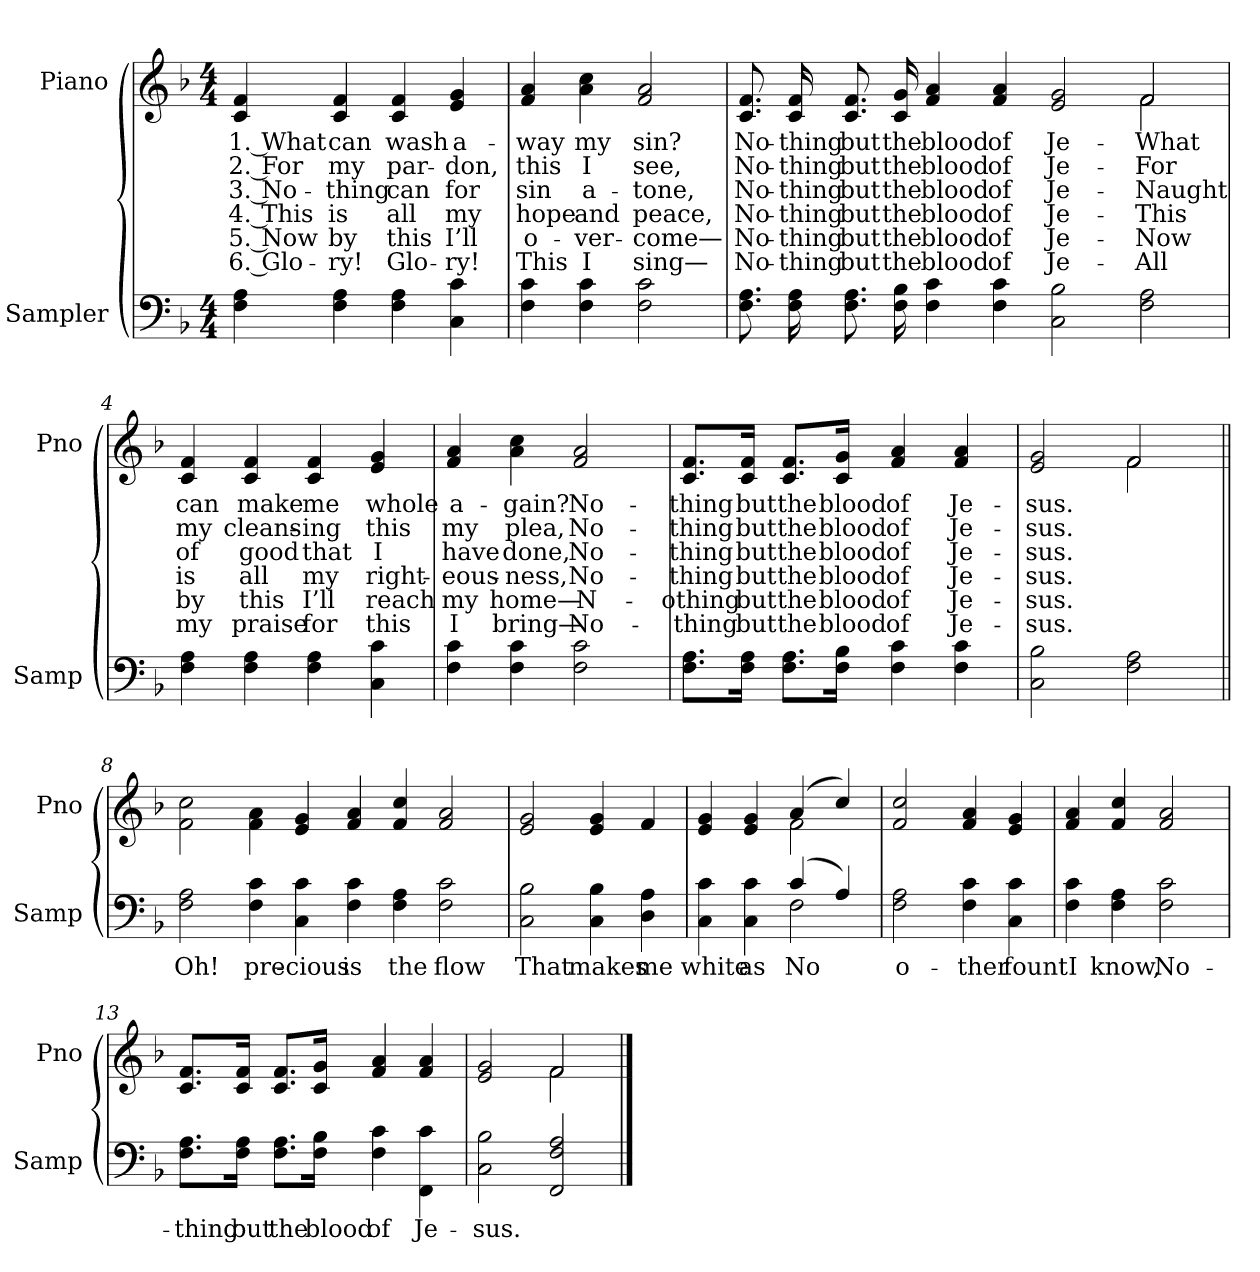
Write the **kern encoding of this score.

**kern	**text	**kern	**text	**text	**text	**text	**text	**text
*part2	*part2	*part1	*part1	*part1	*part1	*part1	*part1	*part1
*staff2	*staff2	*staff1	*staff1	*staff1	*staff1	*staff1	*staff1	*staff1
*I"Sampler	*	*I"Piano	*	*	*	*	*	*
*I'Samp	*	*I'Pno	*	*	*	*	*	*
*clefF4	*	*clefG2	*	*	*	*	*	*
*k[b-]	*	*k[b-]	*	*	*	*	*	*
*F:	*	*F:	*	*	*	*	*	*
*M4/4	*	*M4/4	*	*	*	*	*	*
=1	=1	=1	=1	=1	=1	=1	=1	=1
4F 4A	.	4c/ 4f/	1. What	2. For	3. No-	4. This	5. Now	6. Glo-
4F 4A	.	4c 4f	can	my	-thing	is	by	-ry!
4F 4A	.	4c 4f	wash	par-	can	all	this	Glo-
4C 4c	.	4e 4g	a-	-don,	for	my	I’ll	-ry!
=2	=2	=2	=2	=2	=2	=2	=2	=2
4F 4c	.	4f 4a	-way	this	sin	hope	o-	This
4F 4c	.	4a 4cc	my	I	a-	and	-ver-	I
2F 2c	.	2f 2a	sin?	see,	-tone,	peace,	-come—	sing—
=3	=3	=3	=3	=3	=3	=3	=3	=3
*	*	*^	*	*	*	*	*	*
8.F 8.A	.	8.c 8.f	1.ryy	No-	No-	No-	No-	No-	No-
16F 16A	.	16c 16f	.	-thing	-thing	-thing	-thing	-thing	-thing
8.F 8.A	.	8.c 8.f	.	but	but	but	but	but	but
16F 16B-	.	16c 16g	.	the	the	the	the	the	the
4F 4c	.	4f 4a	.	blood	blood	blood	blood	blood	blood
4F 4c	.	4f 4a	.	of	of	of	of	of	of
2C 2B-	.	2e 2g	.	Je-	Je-	Je-	Je-	Je-	Je-
2F 2A	.	2f/	2f	What	For	Naught	This	Now	All
*	*	*v	*v	*	*	*	*	*	*
=4	=4	=4	=4	=4	=4	=4	=4	=4
4F 4A	.	4c 4f	can	my	of	is	by	my
4F 4A	.	4c 4f	make	cleans-	good	all	this	praise
4F 4A	.	4c 4f	me	-ing	that	my	I’ll	for
4C 4c	.	4e 4g	whole	this	I	right-	reach	this
=5	=5	=5	=5	=5	=5	=5	=5	=5
4F 4c	.	4f 4a	a-	my	have	-eous-	my	I
4F 4c	.	4a 4cc	-gain?	plea,	done,	-ness,	home—	bring—
2F 2c	.	2f 2a	No-	No-	No-	No-	N-	No-
=6	=6	=6	=6	=6	=6	=6	=6	=6
8.F\ 8.A\L	.	8.c/ 8.f/L	-thing	-thing	-thing	-thing	-othing	-thing
16F\ 16A\Jk	.	16c/ 16f/Jk	but	but	but	but	but	but
8.F\ 8.A\L	.	8.c/ 8.f/L	the	the	the	the	the	the
16F\ 16B-\Jk	.	16c/ 16g/Jk	blood	blood	blood	blood	blood	blood
4F 4c	.	4f 4a	of	of	of	of	of	of
4F 4c	.	4f 4a	Je-	Je-	Je-	Je-	Je-	Je-
=7	=7	=7	=7	=7	=7	=7	=7	=7
*	*	*^	*	*	*	*	*	*
2C 2B-	.	2e 2g	2ryy	-sus.	-sus.	-sus.	-sus.	-sus.	-sus.
2F 2A	.	2f/	2f	.	.	.	.	.	.
=8||	=8||	=8||	=8||	=8||	=8||	=8||	=8||	=8||	=8||
!	!	!LO:TX:t=Refrain	!	!	!	!	!	!	!
*	*	*v	*v	*	*	*	*	*	*
2F 2A	Oh!	2f\ 2cc\	.	.	.	.	.	.
4F 4c	pre-	4f\ 4a\	.	.	.	.	.	.
4C 4c	-cious	4e 4g	.	.	.	.	.	.
4F 4c	is	4f 4a	.	.	.	.	.	.
4F 4A	the	4f 4cc	.	.	.	.	.	.
2F 2c	flow	2f 2a	.	.	.	.	.	.
=9	=9	=9	=9	=9	=9	=9	=9	=9
2C 2B-	That	2e 2g	.	.	.	.	.	.
4C 4B-	makes	4e 4g	.	.	.	.	.	.
4D 4A	me	4f	.	.	.	.	.	.
=10	=10	=10	=10	=10	=10	=10	=10	=10
*^	*	*^	*	*	*	*	*	*
4C 4c	2ryy	white	4e 4g	2ryy	.	.	.	.	.	.
4C 4c	.	as	4e 4g	.	.	.	.	.	.	.
(4c/	2F	No	(4a/	2f	.	.	.	.	.	.
4A)	.	.	4cc)	.	.	.	.	.	.	.
*v	*v	*	*	*	*	*	*	*	*	*
*	*	*v	*v	*	*	*	*	*	*
=11	=11	=11	=11	=11	=11	=11	=11	=11
2F 2A	o-	2f 2cc	.	.	.	.	.	.
4F 4c	-ther	4f 4a	.	.	.	.	.	.
4C 4c	fount	4e 4g	.	.	.	.	.	.
=12	=12	=12	=12	=12	=12	=12	=12	=12
4F 4c	I	4f 4a	.	.	.	.	.	.
4F 4A	know,	4f 4cc	.	.	.	.	.	.
2F 2c	No-	2f 2a	.	.	.	.	.	.
=13	=13	=13	=13	=13	=13	=13	=13	=13
8.F\ 8.A\L	-thing	8.c/ 8.f/L	.	.	.	.	.	.
16F\ 16A\Jk	but	16c/ 16f/Jk	.	.	.	.	.	.
8.F\ 8.A\L	the	8.c/ 8.f/L	.	.	.	.	.	.
16F\ 16B-\Jk	blood	16c/ 16g/Jk	.	.	.	.	.	.
4F 4c	of	4f 4a	.	.	.	.	.	.
4FF 4c	Je-	4f 4a	.	.	.	.	.	.
=14	=14	=14	=14	=14	=14	=14	=14	=14
*	*	*^	*	*	*	*	*	*
2C 2B-	-sus.	2e 2g	2ryy	.	.	.	.	.	.
2FF 2F 2A	.	2f/	2f	.	.	.	.	.	.
*	*	*v	*v	*	*	*	*	*	*
==	==	==	==	==	==	==	==	==
*-	*-	*-	*-	*-	*-	*-	*-	*-
